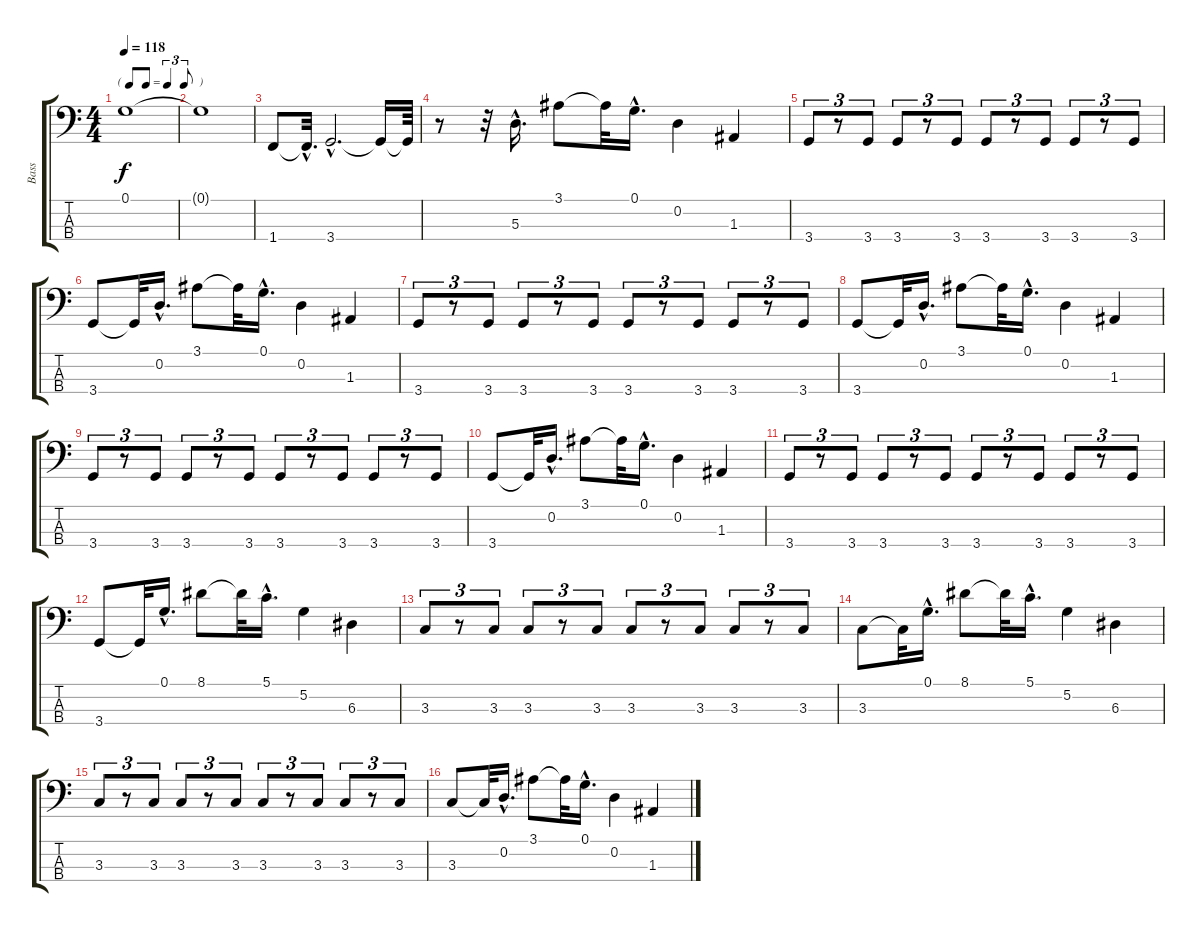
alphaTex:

\track ("Bass" "Bass") {instrument electricbassfinger}
\staff {score tabs}
\tuning (G2 D2 A1 E1) {hide}
\ts (4 4)
\tf triplet8th
\tempo 118
\clef f4
\ks c
0.1.1{dy f} |
0.1{t}.1 |
1.4.8 1.4{hac t}.32{d} 3.4{hac}.2{d} 3.4{t}.16 3.4{t}.64 |
r.8 r.32 5.3{hac}.16{d} 3.1.8 3.1{t}.32 0.1{hac}.16{d} 0.2.4 1.3.4 |
3.4.8{tu (3 2)} r.8{tu (3 2)} 3.4.8{tu (3 2)} 3.4.8{tu (3 2)} r.8{tu (3 2)} 3.4.8{tu (3 2)} 3.4.8{tu (3 2)} r.8{tu (3 2)} 3.4.8{tu (3 2)} 3.4.8{tu (3 2)} r.8{tu (3 2)} 3.4.8{tu (3 2)} |
3.4.8 3.4{t}.32 0.2{hac}.16{d} 3.1.8 3.1{t}.32 0.1{hac}.16{d} 0.2.4 1.3.4 |
3.4.8{tu (3 2)} r.8{tu (3 2)} 3.4.8{tu (3 2)} 3.4.8{tu (3 2)} r.8{tu (3 2)} 3.4.8{tu (3 2)} 3.4.8{tu (3 2)} r.8{tu (3 2)} 3.4.8{tu (3 2)} 3.4.8{tu (3 2)} r.8{tu (3 2)} 3.4.8{tu (3 2)} |
3.4.8 3.4{t}.32 0.2{hac}.16{d} 3.1.8 3.1{t}.32 0.1{hac}.16{d} 0.2.4 1.3.4 |
3.4.8{tu (3 2)} r.8{tu (3 2)} 3.4.8{tu (3 2)} 3.4.8{tu (3 2)} r.8{tu (3 2)} 3.4.8{tu (3 2)} 3.4.8{tu (3 2)} r.8{tu (3 2)} 3.4.8{tu (3 2)} 3.4.8{tu (3 2)} r.8{tu (3 2)} 3.4.8{tu (3 2)} |
3.4.8 3.4{t}.32 0.2{hac}.16{d} 3.1.8 3.1{t}.32 0.1{hac}.16{d} 0.2.4 1.3.4 |
3.4.8{tu (3 2)} r.8{tu (3 2)} 3.4.8{tu (3 2)} 3.4.8{tu (3 2)} r.8{tu (3 2)} 3.4.8{tu (3 2)} 3.4.8{tu (3 2)} r.8{tu (3 2)} 3.4.8{tu (3 2)} 3.4.8{tu (3 2)} r.8{tu (3 2)} 3.4.8{tu (3 2)} |
3.4.8 3.4{t}.32 0.1{hac}.16{d} 8.1.8 8.1{t}.32 5.1{hac}.16{d} 5.2.4 6.3.4 |
3.3.8{tu (3 2)} r.8{tu (3 2)} 3.3.8{tu (3 2)} 3.3.8{tu (3 2)} r.8{tu (3 2)} 3.3.8{tu (3 2)} 3.3.8{tu (3 2)} r.8{tu (3 2)} 3.3.8{tu (3 2)} 3.3.8{tu (3 2)} r.8{tu (3 2)} 3.3.8{tu (3 2)} |
3.3.8 3.3{t}.32 0.1{hac}.16{d} 8.1.8 8.1{t}.32 5.1{hac}.16{d} 5.2.4 6.3.4 |
3.3.8{tu (3 2)} r.8{tu (3 2)} 3.3.8{tu (3 2)} 3.3.8{tu (3 2)} r.8{tu (3 2)} 3.3.8{tu (3 2)} 3.3.8{tu (3 2)} r.8{tu (3 2)} 3.3.8{tu (3 2)} 3.3.8{tu (3 2)} r.8{tu (3 2)} 3.3.8{tu (3 2)} |
3.3.8 3.3{t}.32 0.2{hac}.16{d} 3.1.8 3.1{t}.32 0.1{hac}.16{d} 0.2.4 1.3.4
